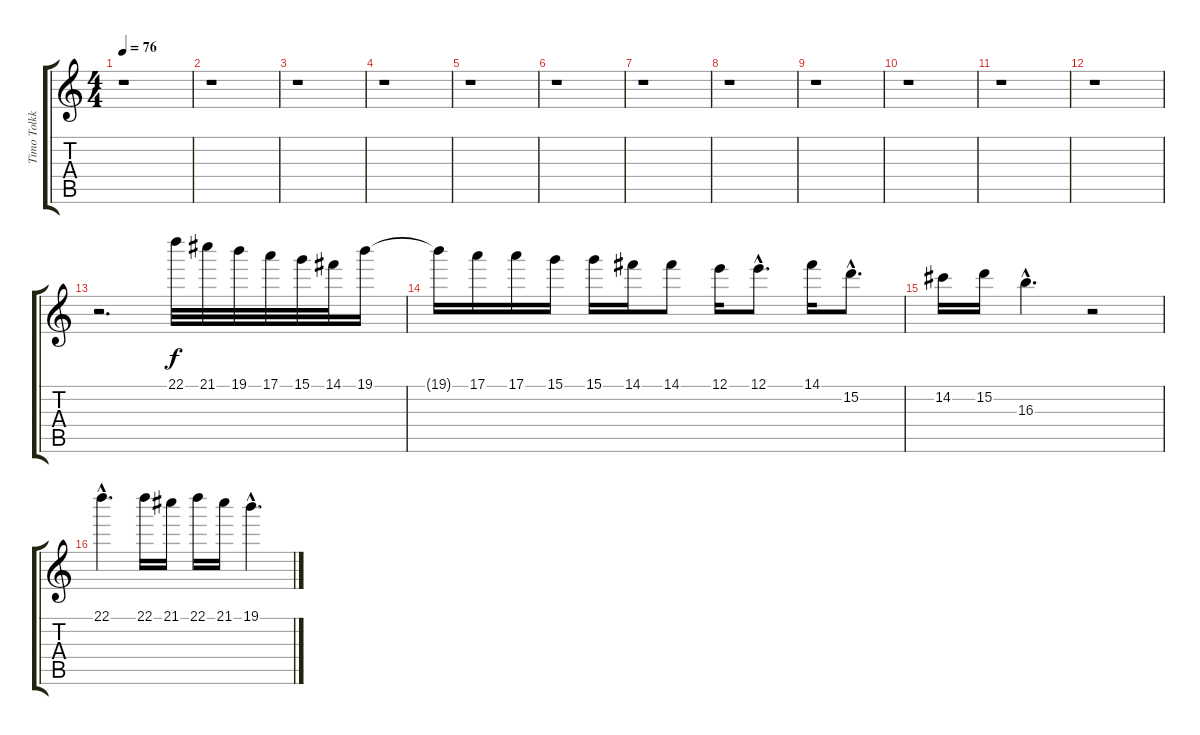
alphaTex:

\track ("Timo Tolkki" "Timo Tolkk") {instrument distortionguitar}
\staff {score tabs}
\tuning (E4 B3 G3 D3 A2 E2) {hide}
\ts (4 4)
\tempo 76
\clef g2
\ks c
r.1{dy f} |
r.1 |
r.1 |
r.1 |
r.1 |
r.1 |
r.1 |
r.1 |
r.1 |
r.1 |
r.1 |
r.1 |
r.2{d} 22.1.32 21.1.32 19.1.32 17.1.32 15.1.32 14.1.32 19.1.16 |
19.1{t}.16 17.1.16 17.1.16 15.1.16 15.1.16 14.1.16 14.1.8 12.1.16 12.1{hac}.8{d} 14.1.16 15.2{hac}.8{d} |
14.2.16 15.2.16 16.3{hac}.4{d} r.2 |
22.1{hac}.4{d volume 8} 22.1.16{volume 7} 21.1.16{volume 6} 22.1.16{volume 6} 21.1.16{volume 6} 19.1{hac}.4{d volume 6}
